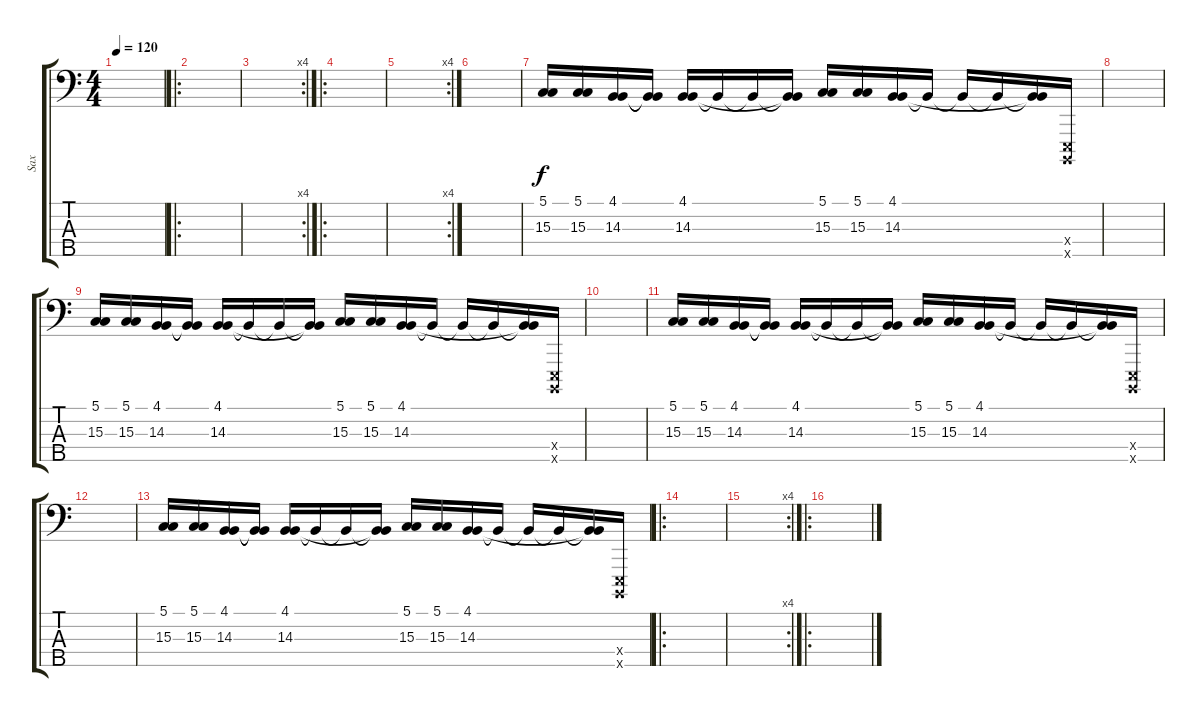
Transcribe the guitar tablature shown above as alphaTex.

\track ("Sax" "Sax") {instrument baritonesax}
\staff {score tabs}
\tuning (G2 D2 A1 E1 B0) {hide}
\ts (4 4)
\tempo 120
\clef f4
\ks c
|
\ro
|
\rc 4
|
\ro
|
\rc 4
|
|
(5.1 15.3).16 (5.1 15.3).16 (4.1 14.3).16 (4.1{t} 14.3{t}).16 (4.1 14.3).16 4.1{t}.16 4.1{t}.16 (4.1{t} 14.3{t}).16 (5.1 15.3).16 (5.1 15.3).16 (4.1 14.3).16 4.1{t}.16 4.1{t}.16 4.1{t}.16 (4.1{t} 14.3{t}).16 (0.4{x} 0.5{x}).16 |
|
(5.1 15.3).16 (5.1 15.3).16 (4.1 14.3).16 (4.1{t} 14.3{t}).16 (4.1 14.3).16 4.1{t}.16 4.1{t}.16 (4.1{t} 14.3{t}).16 (5.1 15.3).16 (5.1 15.3).16 (4.1 14.3).16 4.1{t}.16 4.1{t}.16 4.1{t}.16 (4.1{t} 14.3{t}).16 (0.4{x} 0.5{x}).16 |
|
(5.1 15.3).16 (5.1 15.3).16 (4.1 14.3).16 (4.1{t} 14.3{t}).16 (4.1 14.3).16 4.1{t}.16 4.1{t}.16 (4.1{t} 14.3{t}).16 (5.1 15.3).16 (5.1 15.3).16 (4.1 14.3).16 4.1{t}.16 4.1{t}.16 4.1{t}.16 (4.1{t} 14.3{t}).16 (0.4{x} 0.5{x}).16 |
|
(5.1 15.3).16 (5.1 15.3).16 (4.1 14.3).16 (4.1{t} 14.3{t}).16 (4.1 14.3).16 4.1{t}.16 4.1{t}.16 (4.1{t} 14.3{t}).16 (5.1 15.3).16 (5.1 15.3).16 (4.1 14.3).16 4.1{t}.16 4.1{t}.16 4.1{t}.16 (4.1{t} 14.3{t}).16 (0.4{x} 0.5{x}).16 |
\ro
|
\rc 4
|
\ro
